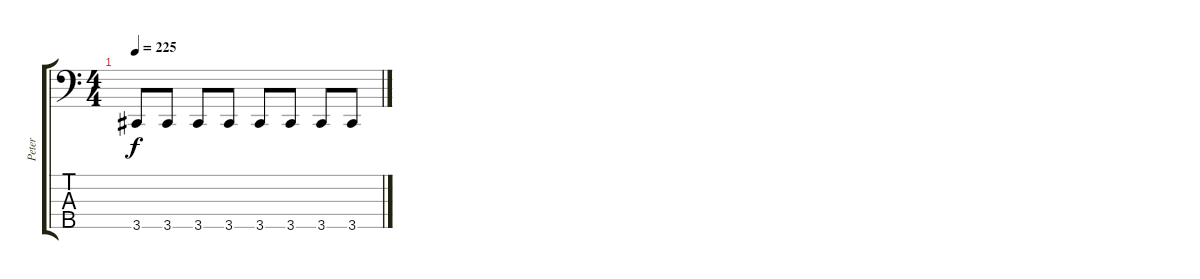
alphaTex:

\track ("Peter" "Peter") {instrument electricbasspick}
\staff {score tabs}
\tuning (G2 Eb2 Bb1 F1 Bb0) {hide}
\ts (4 4)
\tempo 225
\clef f4
\ks c
3.5.8{dy f} 3.5.8 3.5.8 3.5.8 3.5.8 3.5.8 3.5.8 3.5.8
